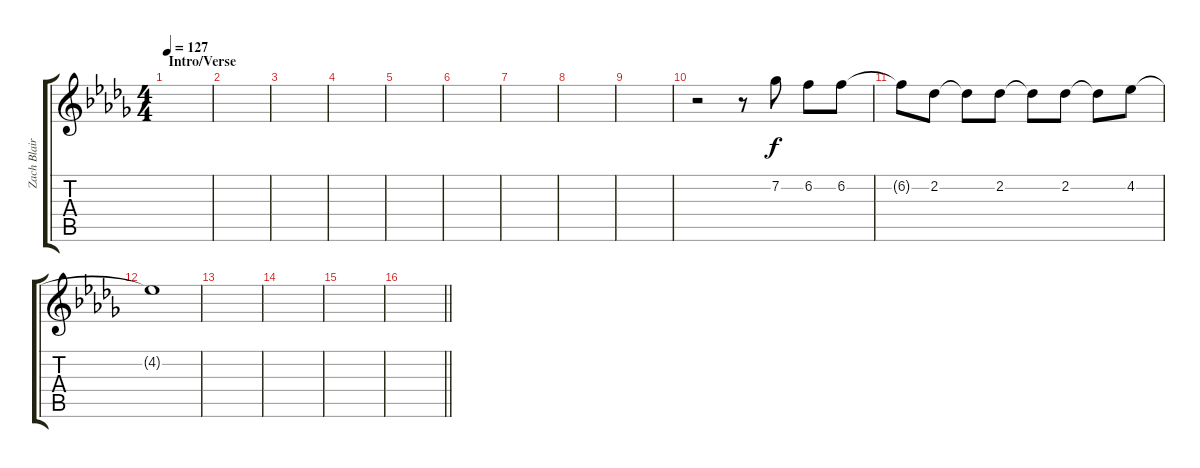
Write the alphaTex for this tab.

\track ("Zach Blair - Vocals" "Zach Blair") {instrument distortionguitar}
\staff {score tabs}
\tuning (E4 B3 G3 D3 A2 E2) {hide}
\ts (4 4)
\section ("" "Intro/Verse")
\tempo 127
\clef g2
\ks db
|
|
|
|
|
|
|
|
|
r.2 r.8 7.2.8 6.2.8 6.2.8 |
6.2{t}.8 2.2.8 2.2{t}.8 2.2.8 2.2{t}.8 2.2.8 2.2{t}.8 4.2.8 |
4.2{t}.1 |
|
|
|
\barLineRight lightlight
